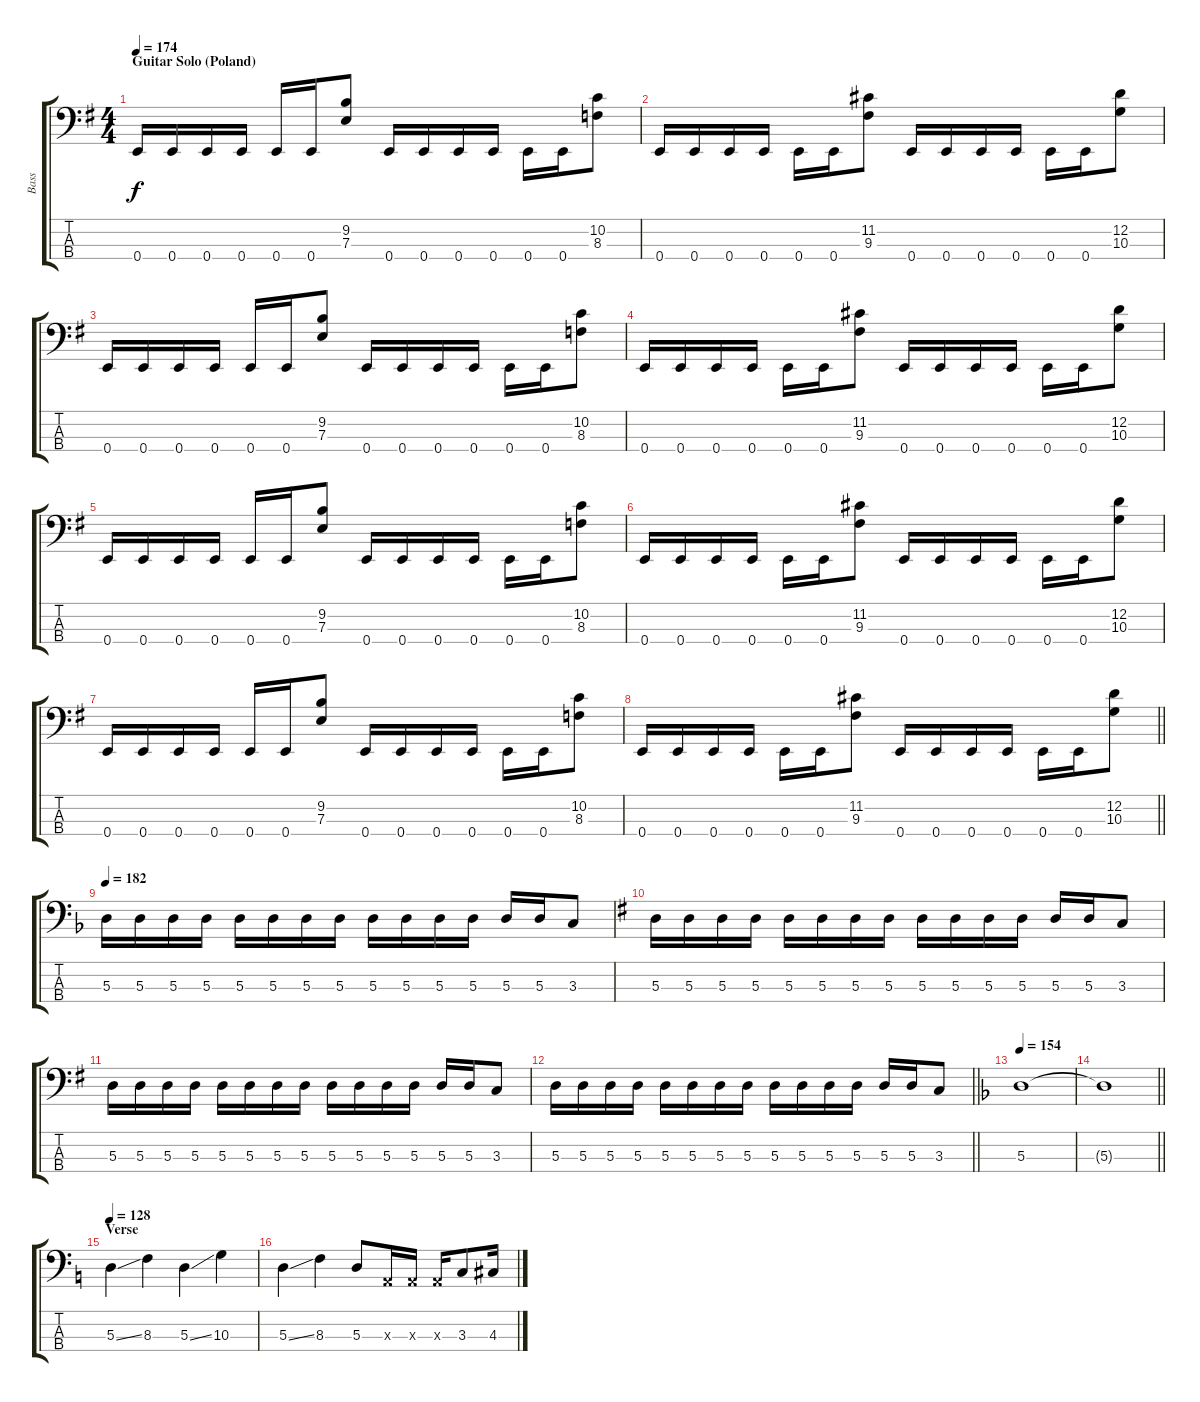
\track ("Bass" "Bass") {instrument electricbasspick}
\staff {score tabs}
\tuning (G2 D2 A1 E1) {hide}
\ts (4 4)
\section ("" "Guitar Solo (Poland)")
\tempo 174
\clef f4
\ks g
0.4.16{dy f} 0.4.16 0.4.16 0.4.16 0.4.16 0.4.16 (9.2 7.3).8 0.4.16 0.4.16 0.4.16 0.4.16 0.4.16 0.4.16 (10.2 8.3).8 |
0.4.16 0.4.16 0.4.16 0.4.16 0.4.16 0.4.16 (11.2 9.3).8 0.4.16 0.4.16 0.4.16 0.4.16 0.4.16 0.4.16 (12.2 10.3).8 |
0.4.16 0.4.16 0.4.16 0.4.16 0.4.16 0.4.16 (9.2 7.3).8 0.4.16 0.4.16 0.4.16 0.4.16 0.4.16 0.4.16 (10.2 8.3).8 |
0.4.16 0.4.16 0.4.16 0.4.16 0.4.16 0.4.16 (11.2 9.3).8 0.4.16 0.4.16 0.4.16 0.4.16 0.4.16 0.4.16 (12.2 10.3).8 |
0.4.16 0.4.16 0.4.16 0.4.16 0.4.16 0.4.16 (9.2 7.3).8 0.4.16 0.4.16 0.4.16 0.4.16 0.4.16 0.4.16 (10.2 8.3).8 |
0.4.16 0.4.16 0.4.16 0.4.16 0.4.16 0.4.16 (11.2 9.3).8 0.4.16 0.4.16 0.4.16 0.4.16 0.4.16 0.4.16 (12.2 10.3).8 |
0.4.16 0.4.16 0.4.16 0.4.16 0.4.16 0.4.16 (9.2 7.3).8 0.4.16 0.4.16 0.4.16 0.4.16 0.4.16 0.4.16 (10.2 8.3).8 |
\barLineRight lightlight
0.4.16 0.4.16 0.4.16 0.4.16 0.4.16 0.4.16 (11.2 9.3).8 0.4.16 0.4.16 0.4.16 0.4.16 0.4.16 0.4.16 (12.2 10.3).8 |
\tempo 182
\ks f
5.3.16 5.3.16 5.3.16 5.3.16 5.3.16 5.3.16 5.3.16 5.3.16 5.3.16 5.3.16 5.3.16 5.3.16 5.3.16 5.3.16 3.3.8 |
\ks eminor
5.3.16 5.3.16 5.3.16 5.3.16 5.3.16 5.3.16 5.3.16 5.3.16 5.3.16 5.3.16 5.3.16 5.3.16 5.3.16 5.3.16 3.3.8 |
5.3.16 5.3.16 5.3.16 5.3.16 5.3.16 5.3.16 5.3.16 5.3.16 5.3.16 5.3.16 5.3.16 5.3.16 5.3.16 5.3.16 3.3.8 |
\barLineRight lightlight
5.3.16 5.3.16 5.3.16 5.3.16 5.3.16 5.3.16 5.3.16 5.3.16 5.3.16 5.3.16 5.3.16 5.3.16 5.3.16 5.3.16 3.3.8 |
\tempo 154
\ks dminor
5.3.1 |
\barLineRight lightlight
5.3{t}.1 |
\section ("" "Verse")
\tempo 128
\ks aminor
5.3{ss}.4 8.3.4 5.3{ss}.4 10.3.4 |
5.3{ss}.4 8.3.4 5.3.8 0.3{x}.16 0.3{x}.16 0.3{x}.16 3.3.8 4.3.16
